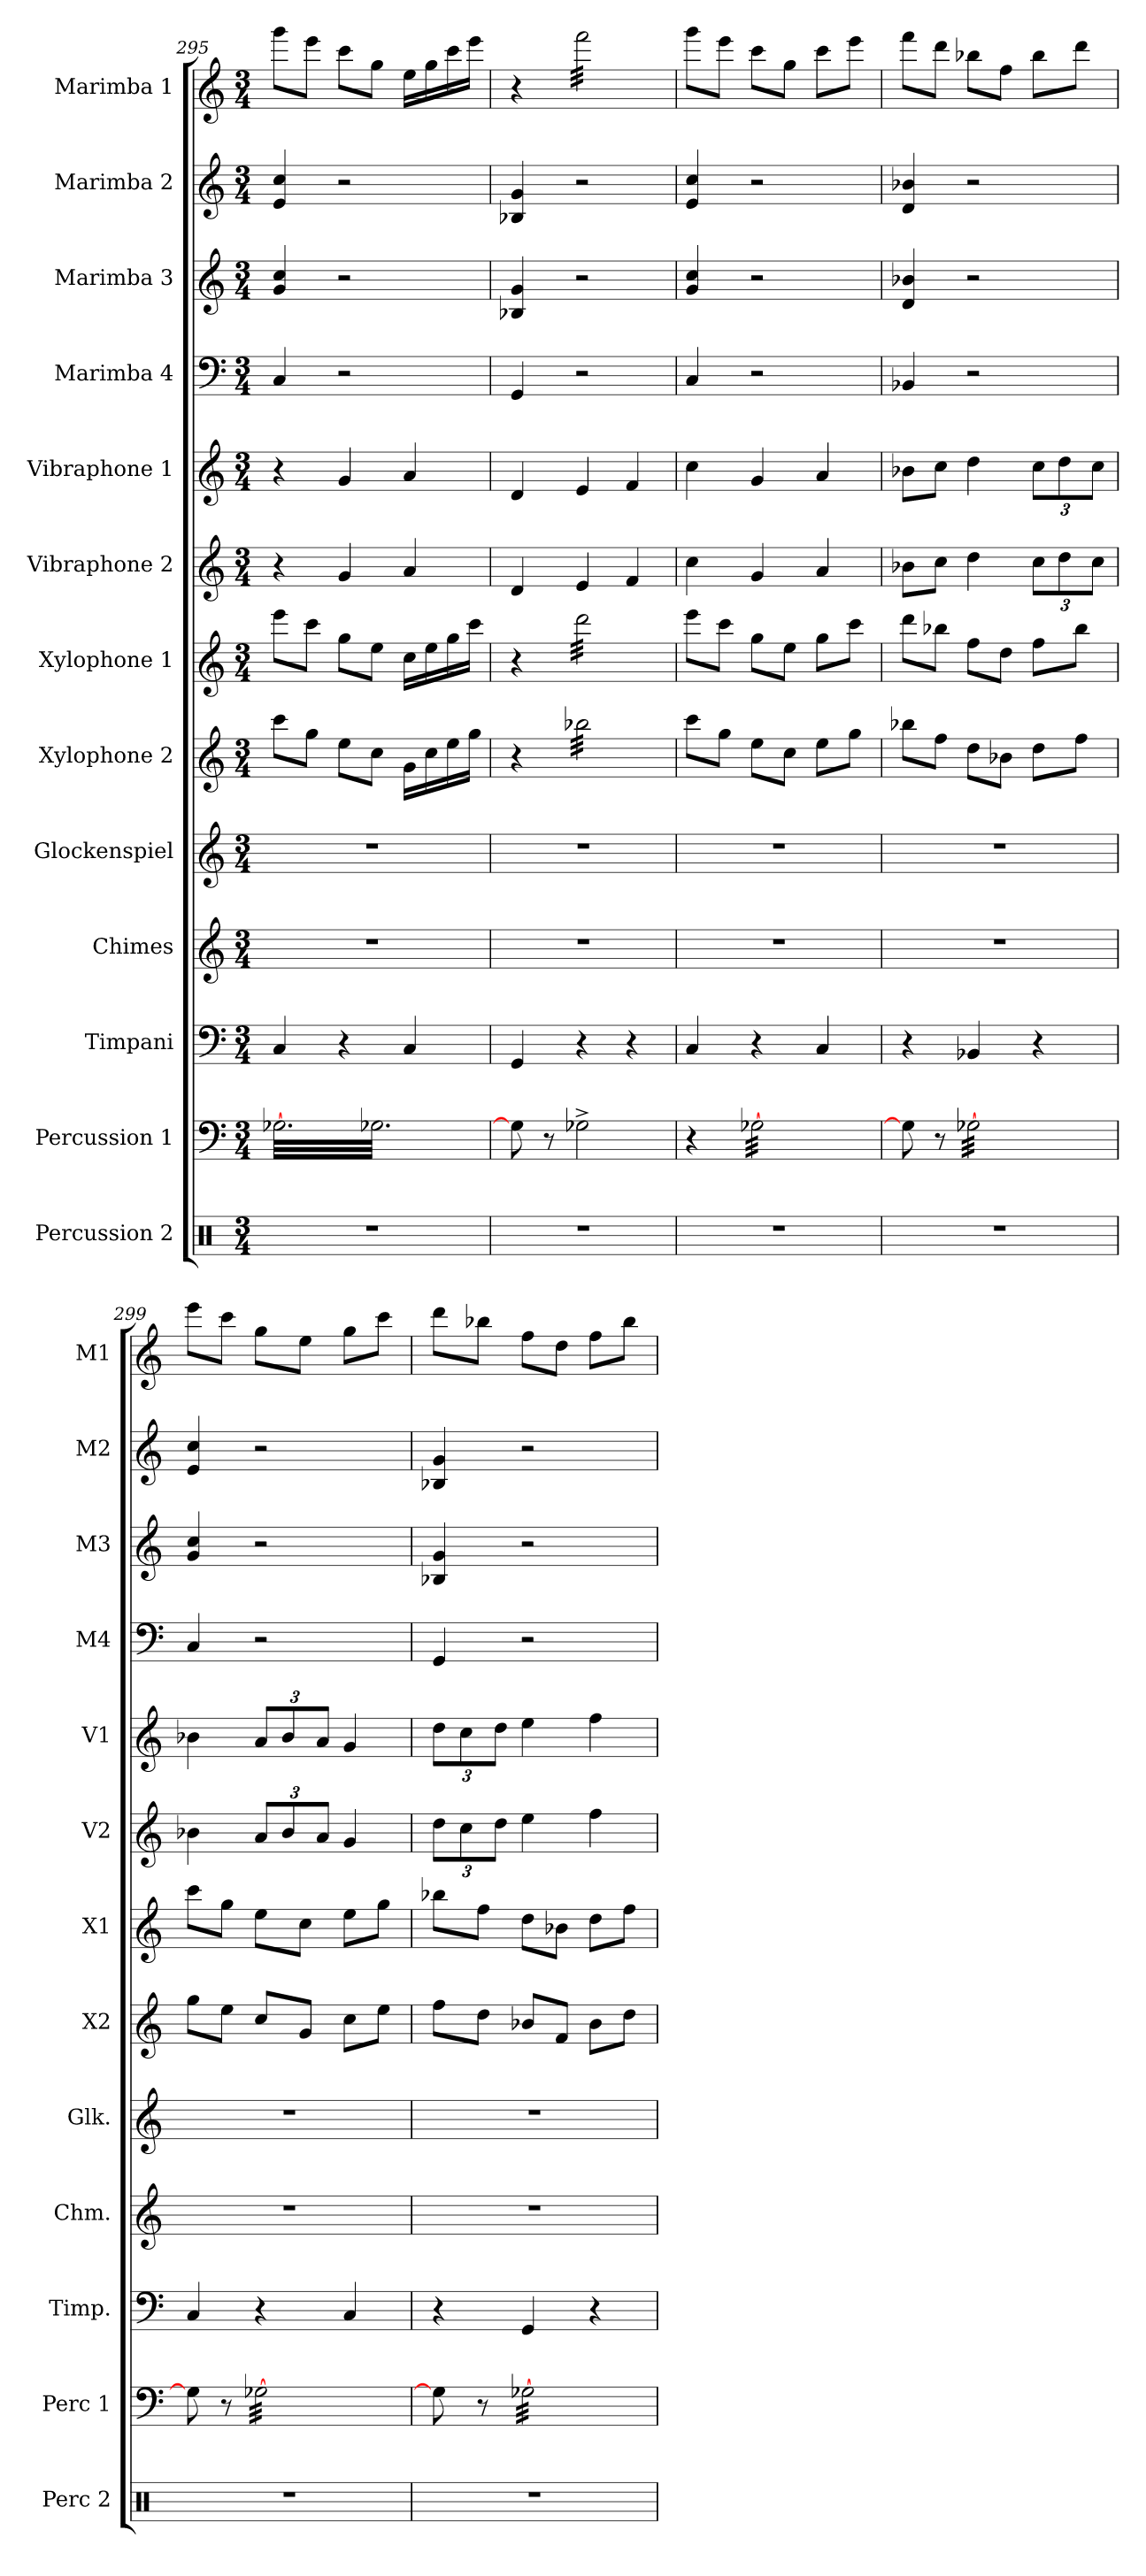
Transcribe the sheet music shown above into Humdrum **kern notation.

**kern	**kern	**kern	**kern	**kern	**kern	**kern	**kern	**kern	**kern	**kern	**kern	**kern
*part13	*part12	*part11	*part10	*part9	*part8	*part7	*part6	*part5	*part4	*part3	*part2	*part1
*staff13	*staff12	*staff11	*staff10	*staff9	*staff8	*staff7	*staff6	*staff5	*staff4	*staff3	*staff2	*staff1
*I"Percussion 2	*I"Percussion 1	*I"Timpani	*I"Chimes	*I"Glockenspiel	*I"Xylophone 2	*I"Xylophone 1	*I"Vibraphone 2	*I"Vibraphone 1	*I"Marimba 4	*I"Marimba 3	*I"Marimba 2	*I"Marimba 1
*I'Perc 2	*I'Perc 1	*I'Timp.	*I'Chm.	*I'Glk.	*I'X2	*I'X1	*I'V2	*I'V1	*I'M4	*I'M3	*I'M2	*I'M1
*clefX	*clefF4	*clefF4	*clefG2	*clefG2	*clefG2	*clefG2	*clefG2	*clefG2	*clefF4	*clefG2	*clefG2	*clefG2
*	*	*	*	*ITrd-14c-24	*ITrd-7c-12	*ITrd-7c-12	*	*	*	*	*	*
*k[]	*k[]	*k[]	*k[]	*k[]	*k[]	*k[]	*k[]	*k[]	*k[]	*k[]	*k[]	*k[]
*M3/4	*M3/4	*M3/4	*M3/4	*M3/4	*M3/4	*M3/4	*M3/4	*M3/4	*M3/4	*M3/4	*M3/4	*M3/4
=295	=295	=295	=295	=295	=295	=295	=295	=295	=295	=295	=295	=295
*	*tremolo	*	*	*	*	*	*	*	*	*	*	*
2.r	[32G-X\LLL	4C/	2.r	2.r	8cccc\L	8eeee\L	4r	4r	4C/	4g/ 4cc/	4e/ 4cc/	8ggg\L
.	32G-X\	.	.	.	.	.	.	.	.	.	.	.
.	32G-X\	.	.	.	.	.	.	.	.	.	.	.
.	32G-X\	.	.	.	.	.	.	.	.	.	.	.
.	32G-X\	.	.	.	8ggg\J	8cccc\J	.	.	.	.	.	8eee\J
.	32G-X\	.	.	.	.	.	.	.	.	.	.	.
.	32G-X\	.	.	.	.	.	.	.	.	.	.	.
.	32G-X\	.	.	.	.	.	.	.	.	.	.	.
.	32G-X\	4r	.	.	8eee\L	8ggg\L	4g/	4g/	2r	2r	2r	8ccc\L
.	32G-X\	.	.	.	.	.	.	.	.	.	.	.
.	32G-X\	.	.	.	.	.	.	.	.	.	.	.
.	32G-X\	.	.	.	.	.	.	.	.	.	.	.
.	32G-X\	.	.	.	8ccc\J	8eee\J	.	.	.	.	.	8gg\J
.	32G-X\	.	.	.	.	.	.	.	.	.	.	.
.	32G-X\	.	.	.	.	.	.	.	.	.	.	.
.	32G-X\	.	.	.	.	.	.	.	.	.	.	.
.	32G-X\	4C/	.	.	16gg\LL	16ccc\LL	4a/	4a/	.	.	.	16ee\LL
.	32G-X\	.	.	.	.	.	.	.	.	.	.	.
.	32G-X\	.	.	.	16ccc\	16eee\	.	.	.	.	.	16gg\
.	32G-X\	.	.	.	.	.	.	.	.	.	.	.
.	32G-X\	.	.	.	16eee\	16ggg\	.	.	.	.	.	16ccc\
.	32G-X\	.	.	.	.	.	.	.	.	.	.	.
.	32G-X\	.	.	.	16ggg\JJ	16cccc\JJ	.	.	.	.	.	16eee\JJ
.	32G-X\JJJ	.	.	.	.	.	.	.	.	.	.	.
*	*Xtremolo	*	*	*	*	*	*	*	*	*	*	*
=296	=296	=296	=296	=296	=296	=296	=296	=296	=296	=296	=296	=296
2.r	8G-\]	4GG/	2.r	2.r	4r	4r	4d/	4d/	4GG/	4B-X/ 4g/	4B-X/ 4g/	4r
.	8r	.	.	.	.	.	.	.	.	.	.	.
*	*	*	*	*	*tremolo	*	*	*	*	*	*	*
*	*	*	*	*	*	*tremolo	*	*	*	*	*	*
*	*	*	*	*	*	*	*	*	*	*	*	*tremolo
.	2G-X^\	4r	.	.	32bbb-X\LLL	32dddd\LLL	4e/	4e/	2r	2r	2r	32fff\LLL
.	.	.	.	.	32bbb-X\	32dddd\	.	.	.	.	.	32fff\
.	.	.	.	.	32bbb-X\	32dddd\	.	.	.	.	.	32fff\
.	.	.	.	.	32bbb-X\	32dddd\	.	.	.	.	.	32fff\
.	.	.	.	.	32bbb-X\	32dddd\	.	.	.	.	.	32fff\
.	.	.	.	.	32bbb-X\	32dddd\	.	.	.	.	.	32fff\
.	.	.	.	.	32bbb-X\	32dddd\	.	.	.	.	.	32fff\
.	.	.	.	.	32bbb-X\	32dddd\	.	.	.	.	.	32fff\
.	.	4r	.	.	32bbb-X\	32dddd\	4f/	4f/	.	.	.	32fff\
.	.	.	.	.	32bbb-X\	32dddd\	.	.	.	.	.	32fff\
.	.	.	.	.	32bbb-X\	32dddd\	.	.	.	.	.	32fff\
.	.	.	.	.	32bbb-X\	32dddd\	.	.	.	.	.	32fff\
.	.	.	.	.	32bbb-X\	32dddd\	.	.	.	.	.	32fff\
.	.	.	.	.	32bbb-X\	32dddd\	.	.	.	.	.	32fff\
.	.	.	.	.	32bbb-X\	32dddd\	.	.	.	.	.	32fff\
.	.	.	.	.	32bbb-X\JJJ	32dddd\JJJ	.	.	.	.	.	32fff\JJJ
*	*	*	*	*	*	*	*	*	*	*	*	*Xtremolo
*	*	*	*	*	*	*Xtremolo	*	*	*	*	*	*
*	*	*	*	*	*Xtremolo	*	*	*	*	*	*	*
=297	=297	=297	=297	=297	=297	=297	=297	=297	=297	=297	=297	=297
2.r	4r	4C/	2.r	2.r	8cccc\L	8eeee\L	4cc\	4cc\	4C/	4g/ 4cc/	4e/ 4cc/	8ggg\L
.	.	.	.	.	8ggg\J	8cccc\J	.	.	.	.	.	8eee\J
*	*tremolo	*	*	*	*	*	*	*	*	*	*	*
.	[32G-X\LLL	4r	.	.	8eee\L	8ggg\L	4g/	4g/	2r	2r	2r	8ccc\L
.	32G-X\	.	.	.	.	.	.	.	.	.	.	.
.	32G-X\	.	.	.	.	.	.	.	.	.	.	.
.	32G-X\	.	.	.	.	.	.	.	.	.	.	.
.	32G-X\	.	.	.	8ccc\J	8eee\J	.	.	.	.	.	8gg\J
.	32G-X\	.	.	.	.	.	.	.	.	.	.	.
.	32G-X\	.	.	.	.	.	.	.	.	.	.	.
.	32G-X\	.	.	.	.	.	.	.	.	.	.	.
.	32G-X\	4C/	.	.	8eee\L	8ggg\L	4a/	4a/	.	.	.	8ccc\L
.	32G-X\	.	.	.	.	.	.	.	.	.	.	.
.	32G-X\	.	.	.	.	.	.	.	.	.	.	.
.	32G-X\	.	.	.	.	.	.	.	.	.	.	.
.	32G-X\	.	.	.	8ggg\J	8cccc\J	.	.	.	.	.	8eee\J
.	32G-X\	.	.	.	.	.	.	.	.	.	.	.
.	32G-X\	.	.	.	.	.	.	.	.	.	.	.
.	32G-X\JJJ	.	.	.	.	.	.	.	.	.	.	.
*	*Xtremolo	*	*	*	*	*	*	*	*	*	*	*
=298	=298	=298	=298	=298	=298	=298	=298	=298	=298	=298	=298	=298
2.r	8G-\]	4r	2.r	2.r	8bbb-X\L	8dddd\L	8b-X\L	8b-X\L	4BB-X/	4d/ 4b-X/	4d/ 4b-X/	8fff\L
.	8r	.	.	.	8fff\J	8bbb-X\J	8cc\J	8cc\J	.	.	.	8ddd\J
*	*tremolo	*	*	*	*	*	*	*	*	*	*	*
.	[32G-X\LLL	4BB-X/	.	.	8ddd\L	8fff\L	4dd\	4dd\	2r	2r	2r	8bb-X\L
.	32G-X\	.	.	.	.	.	.	.	.	.	.	.
.	32G-X\	.	.	.	.	.	.	.	.	.	.	.
.	32G-X\	.	.	.	.	.	.	.	.	.	.	.
.	32G-X\	.	.	.	8bb-X\J	8ddd\J	.	.	.	.	.	8ff\J
.	32G-X\	.	.	.	.	.	.	.	.	.	.	.
.	32G-X\	.	.	.	.	.	.	.	.	.	.	.
.	32G-X\	.	.	.	.	.	.	.	.	.	.	.
*	*	*	*	*	*	*	*Xbrackettup	*Xbrackettup	*	*	*	*
.	32G-X\	4r	.	.	8ddd\L	8fff\L	12cc\L	12cc\L	.	.	.	8bb-\L
.	32G-X\	.	.	.	.	.	.	.	.	.	.	.
.	32G-X\	.	.	.	.	.	.	.	.	.	.	.
.	.	.	.	.	.	.	12dd\	12dd\	.	.	.	.
.	32G-X\	.	.	.	.	.	.	.	.	.	.	.
.	32G-X\	.	.	.	8fff\J	8bbb-\J	.	.	.	.	.	8ddd\J
.	32G-X\	.	.	.	.	.	.	.	.	.	.	.
.	.	.	.	.	.	.	12cc\J	12cc\J	.	.	.	.
.	32G-X\	.	.	.	.	.	.	.	.	.	.	.
.	32G-X\JJJ	.	.	.	.	.	.	.	.	.	.	.
*	*Xtremolo	*	*	*	*	*	*	*	*	*	*	*
=299	=299	=299	=299	=299	=299	=299	=299	=299	=299	=299	=299	=299
2.r	8G-\]	4C/	2.r	2.r	8ggg\L	8cccc\L	4b-X\	4b-X\	4C/	4g/ 4cc/	4e/ 4cc/	8eee\L
.	8r	.	.	.	8eee\J	8ggg\J	.	.	.	.	.	8ccc\J
*	*tremolo	*	*	*	*	*	*	*	*	*	*	*
.	[32G-X\LLL	4r	.	.	8ccc/L	8eee\L	12a/L	12a/L	2r	2r	2r	8gg\L
.	32G-X\	.	.	.	.	.	.	.	.	.	.	.
.	32G-X\	.	.	.	.	.	.	.	.	.	.	.
.	.	.	.	.	.	.	12b-/	12b-/	.	.	.	.
.	32G-X\	.	.	.	.	.	.	.	.	.	.	.
.	32G-X\	.	.	.	8gg/J	8ccc\J	.	.	.	.	.	8ee\J
.	32G-X\	.	.	.	.	.	.	.	.	.	.	.
.	.	.	.	.	.	.	12a/J	12a/J	.	.	.	.
.	32G-X\	.	.	.	.	.	.	.	.	.	.	.
.	32G-X\	.	.	.	.	.	.	.	.	.	.	.
.	32G-X\	4C/	.	.	8ccc\L	8eee\L	4g/	4g/	.	.	.	8gg\L
.	32G-X\	.	.	.	.	.	.	.	.	.	.	.
.	32G-X\	.	.	.	.	.	.	.	.	.	.	.
.	32G-X\	.	.	.	.	.	.	.	.	.	.	.
.	32G-X\	.	.	.	8eee\J	8ggg\J	.	.	.	.	.	8ccc\J
.	32G-X\	.	.	.	.	.	.	.	.	.	.	.
.	32G-X\	.	.	.	.	.	.	.	.	.	.	.
.	32G-X\JJJ	.	.	.	.	.	.	.	.	.	.	.
*	*Xtremolo	*	*	*	*	*	*	*	*	*	*	*
=300	=300	=300	=300	=300	=300	=300	=300	=300	=300	=300	=300	=300
2.r	8G-\]	4r	2.r	2.r	8fff\L	8bbb-X\L	12dd\L	12dd\L	4GG/	4B-X/ 4g/	4B-X/ 4g/	8ddd\L
.	.	.	.	.	.	.	12cc\	12cc\	.	.	.	.
.	8r	.	.	.	8ddd\J	8fff\J	.	.	.	.	.	8bb-X\J
.	.	.	.	.	.	.	12dd\J	12dd\J	.	.	.	.
*	*tremolo	*	*	*	*	*	*	*	*	*	*	*
.	[32G-X\LLL	4GG/	.	.	8bb-X/L	8ddd\L	4ee\	4ee\	2r	2r	2r	8ff\L
.	32G-X\	.	.	.	.	.	.	.	.	.	.	.
.	32G-X\	.	.	.	.	.	.	.	.	.	.	.
.	32G-X\	.	.	.	.	.	.	.	.	.	.	.
.	32G-X\	.	.	.	8ff/J	8bb-X\J	.	.	.	.	.	8dd\J
.	32G-X\	.	.	.	.	.	.	.	.	.	.	.
.	32G-X\	.	.	.	.	.	.	.	.	.	.	.
.	32G-X\	.	.	.	.	.	.	.	.	.	.	.
.	32G-X\	4r	.	.	8bb-\L	8ddd\L	4ff\	4ff\	.	.	.	8ff\L
.	32G-X\	.	.	.	.	.	.	.	.	.	.	.
.	32G-X\	.	.	.	.	.	.	.	.	.	.	.
.	32G-X\	.	.	.	.	.	.	.	.	.	.	.
.	32G-X\	.	.	.	8ddd\J	8fff\J	.	.	.	.	.	8bb-\J
.	32G-X\	.	.	.	.	.	.	.	.	.	.	.
.	32G-X\	.	.	.	.	.	.	.	.	.	.	.
.	32G-X\JJJ	.	.	.	.	.	.	.	.	.	.	.
*	*Xtremolo	*	*	*	*	*	*	*	*	*	*	*
=	=	=	=	=	=	=	=	=	=	=	=	=
*-	*-	*-	*-	*-	*-	*-	*-	*-	*-	*-	*-	*-
